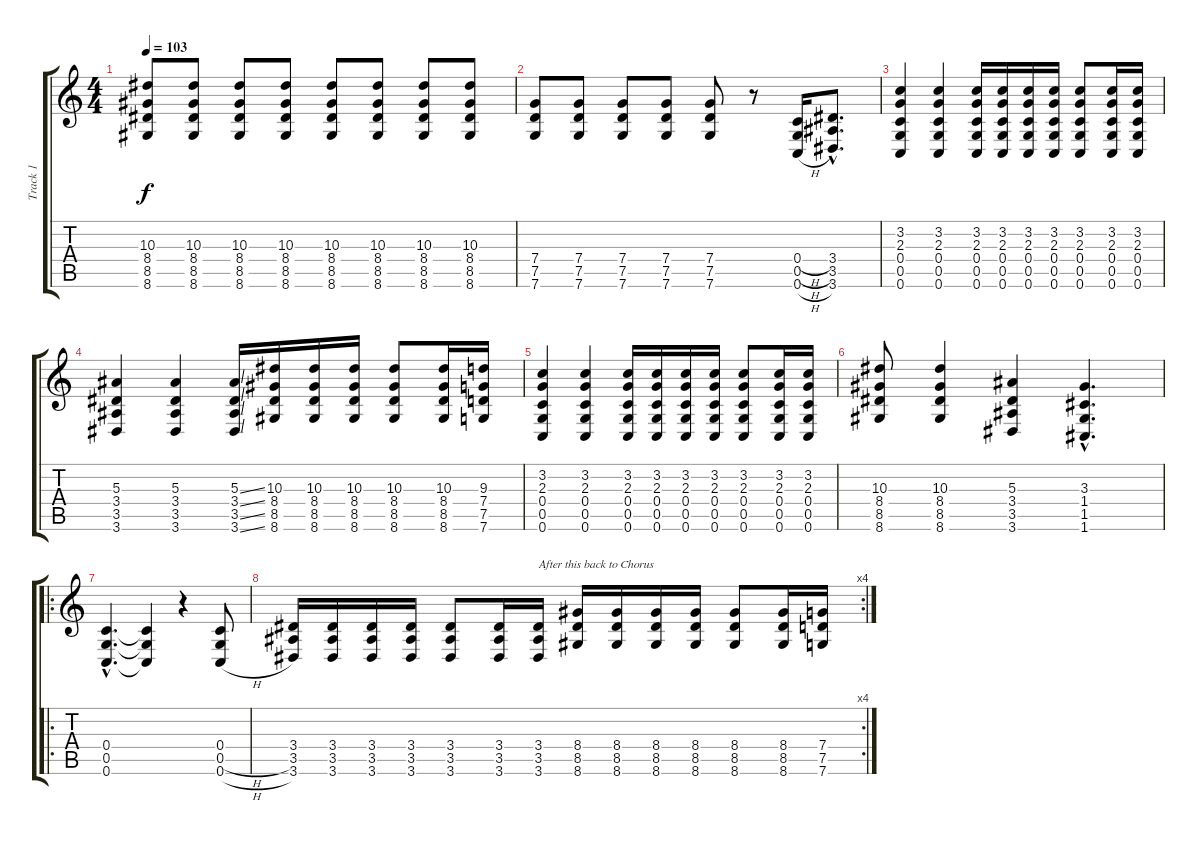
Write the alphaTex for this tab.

\track ("Track 1" "Track 1") {instrument distortionguitar}
\staff {score tabs}
\tuning (D4 A3 F3 C3 G2 C2) {hide}
\ts (4 4)
\tempo 103
\clef g2
\ks c
(10.3 8.4 8.5 8.6).8{dy f} (10.3 8.4 8.5 8.6).8 (10.3 8.4 8.5 8.6).8 (10.3 8.4 8.5 8.6).8 (10.3 8.4 8.5 8.6).8 (10.3 8.4 8.5 8.6).8 (10.3 8.4 8.5 8.6).8 (10.3 8.4 8.5 8.6).8 |
(7.4 7.5 7.6).8 (7.4 7.5 7.6).8 (7.4 7.5 7.6).8 (7.4 7.5 7.6).8 (7.4 7.5 7.6).8 r.8 (0.4{h} 0.5{h} 0.6{h}).16 (3.4{hac} 3.5{hac} 3.6{hac}).8{d} |
(3.2 2.3 0.4 0.5 0.6).4 (3.2 2.3 0.4 0.5 0.6).4 (3.2 2.3 0.4 0.5 0.6).16 (3.2 2.3 0.4 0.5 0.6).16 (3.2 2.3 0.4 0.5 0.6).16 (3.2 2.3 0.4 0.5 0.6).16 (3.2 2.3 0.4 0.5 0.6).8 (3.2 2.3 0.4 0.5 0.6).16 (3.2 2.3 0.4 0.5 0.6).16 |
(5.3 3.4 3.5 3.6).4 (5.3 3.4 3.5 3.6).4 (5.3{ss} 3.4{ss} 3.5{ss} 3.6{ss}).16 (10.3 8.4 8.5 8.6).16 (10.3 8.4 8.5 8.6).16 (10.3 8.4 8.5 8.6).16 (10.3 8.4 8.5 8.6).8 (10.3 8.4 8.5 8.6).16 (9.3 7.4 7.5 7.6).16 |
(3.2 2.3 0.4 0.5 0.6).4 (3.2 2.3 0.4 0.5 0.6).4 (3.2 2.3 0.4 0.5 0.6).16 (3.2 2.3 0.4 0.5 0.6).16 (3.2 2.3 0.4 0.5 0.6).16 (3.2 2.3 0.4 0.5 0.6).16 (3.2 2.3 0.4 0.5 0.6).8 (3.2 2.3 0.4 0.5 0.6).16 (3.2 2.3 0.4 0.5 0.6).16 |
(10.3 8.4 8.5 8.6).8 (10.3 8.4 8.5 8.6).4 (5.3 3.4 3.5 3.6).4 (3.3{hac} 1.4{hac} 1.5{hac} 1.6{hac}).4{d} |
\ro
(0.4{hac} 0.5{hac} 0.6{hac}).4{d} (0.4{t} 0.5{t} 0.6{t}).4 r.4 (0.4 0.5{h} 0.6{h}).8 |
\rc 4
(3.4 3.5 3.6).16 (3.4 3.5 3.6).16 (3.4 3.5 3.6).16 (3.4 3.5 3.6).16 (3.4 3.5 3.6).8 (3.4 3.5 3.6).16 (3.4 3.5 3.6).16{txt "After this back to Chorus"} (8.4 8.5 8.6).16 (8.4 8.5 8.6).16 (8.4 8.5 8.6).16 (8.4 8.5 8.6).16 (8.4 8.5 8.6).8 (8.4 8.5 8.6).16 (7.4 7.5 7.6).16
